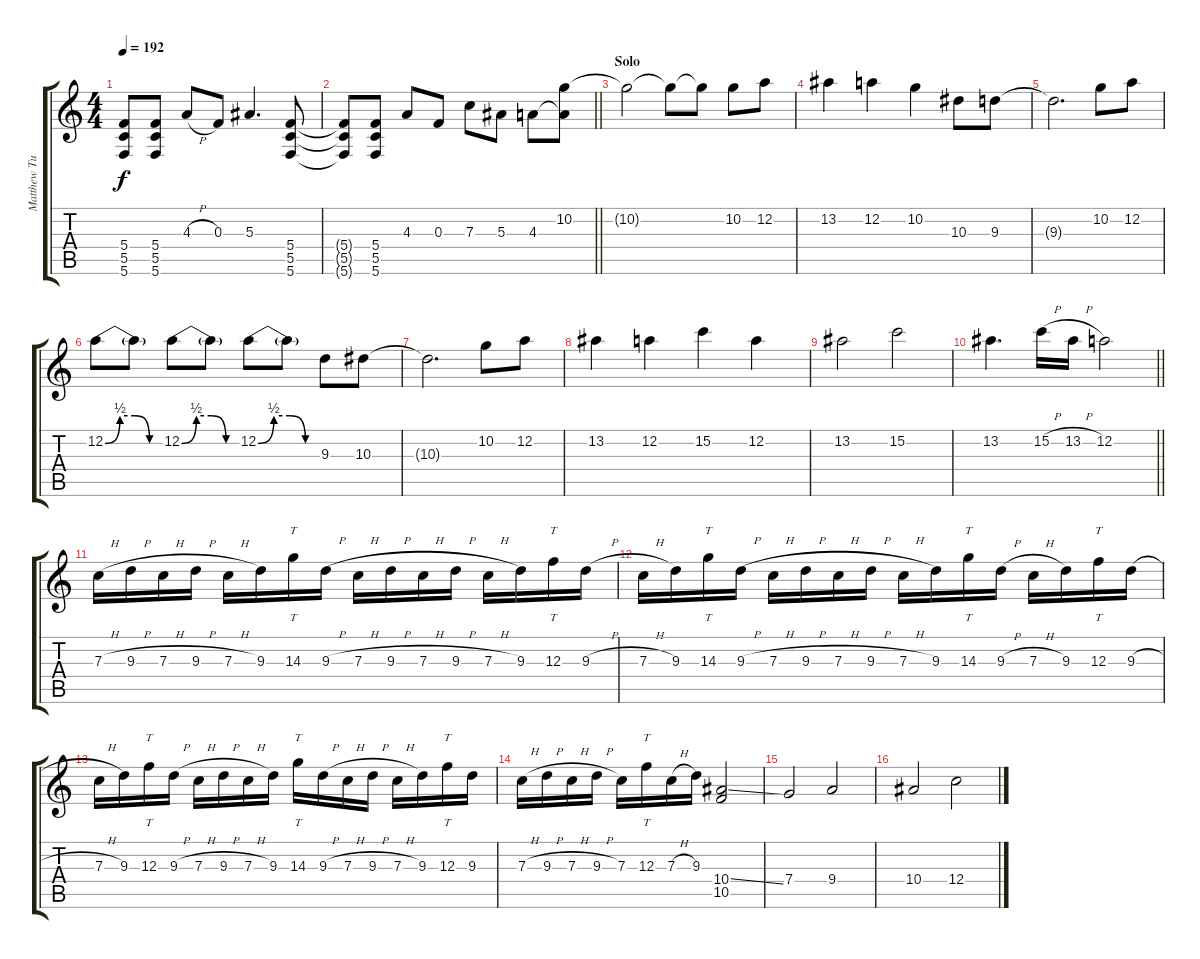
\track ("Matthew Tuck" "Matthew Tu") {instrument overdrivenguitar}
\staff {score tabs}
\tuning (D4 A3 F3 C3 G2 C2) {hide}
\ts (4 4)
\tempo 192
\clef g2
\ks c
(5.4{t} 5.5{t} 5.6{t}).8{dy f} (5.4 5.5 5.6).8 4.3{h}.8 0.3.8 5.3.4{d} (5.4 5.5 5.6).8 |
\barLineRight lightlight
(5.4{t} 5.5{t} 5.6{t}).8 (5.4 5.5 5.6).8 4.3.8 0.3.8 7.3.8 5.3.8 4.3.8 (10.2 4.3{t}).8 |
\section ("" "Solo")
10.2{t}.2 10.2{t}.8 10.2{t}.8 10.2.8 12.2.8 |
13.2.4 12.2.4 10.2.4 10.3.8 9.3.8 |
9.3{t}.2{d} 10.2.8 12.2.8 |
12.2{be (custom 0 0 15 2 30 2 45 0 60 0)}.8 12.2{t}.8 12.2{be (custom 0 0 15 2 30 2 45 0 60 0)}.8 12.2{t}.8 12.2{be (custom 0 0 15 2 30 2 45 0 60 0)}.8 12.2{t}.8 9.3.8 10.3.8 |
10.3{t}.2{d} 10.2.8 12.2.8 |
13.2.4 12.2.4 15.2.4 12.2.4 |
13.2.2 15.2.2 |
\barLineRight lightlight
13.2.4{d} 15.2{h}.16 13.2{h}.16 12.2.2 |
7.3{h}.16 9.3{h}.16 7.3{h}.16 9.3{h}.16 7.3{h}.16 9.3.16 14.3.16{tt} 9.3{h}.16 7.3{h}.16 9.3{h}.16 7.3{h}.16 9.3{h}.16 7.3{h}.16 9.3.16 12.3.16{tt} 9.3{h}.16 |
7.3{h}.16 9.3.16 14.3.16{tt} 9.3{h}.16 7.3{h}.16 9.3{h}.16 7.3{h}.16 9.3{h}.16 7.3{h}.16 9.3.16 14.3.16{tt} 9.3{h}.16 7.3{h}.16 9.3.16 12.3.16{tt} 9.3{h}.16 |
7.3{h}.16 9.3.16 12.3.16{tt} 9.3{h}.16 7.3{h}.16 9.3{h}.16 7.3{h}.16 9.3.16 14.3.16{tt} 9.3{h}.16 7.3{h}.16 9.3{h}.16 7.3{h}.16 9.3.16 12.3.16{tt} 9.3.16 |
7.3{h}.16 9.3{h}.16 7.3{h}.16 9.3{h}.16 7.3.16 12.3.16{tt} 7.3{h}.16 9.3.16 (10.4{ss} 10.5).2 |
7.4.2 9.4.2 |
10.4.2 12.4.2
